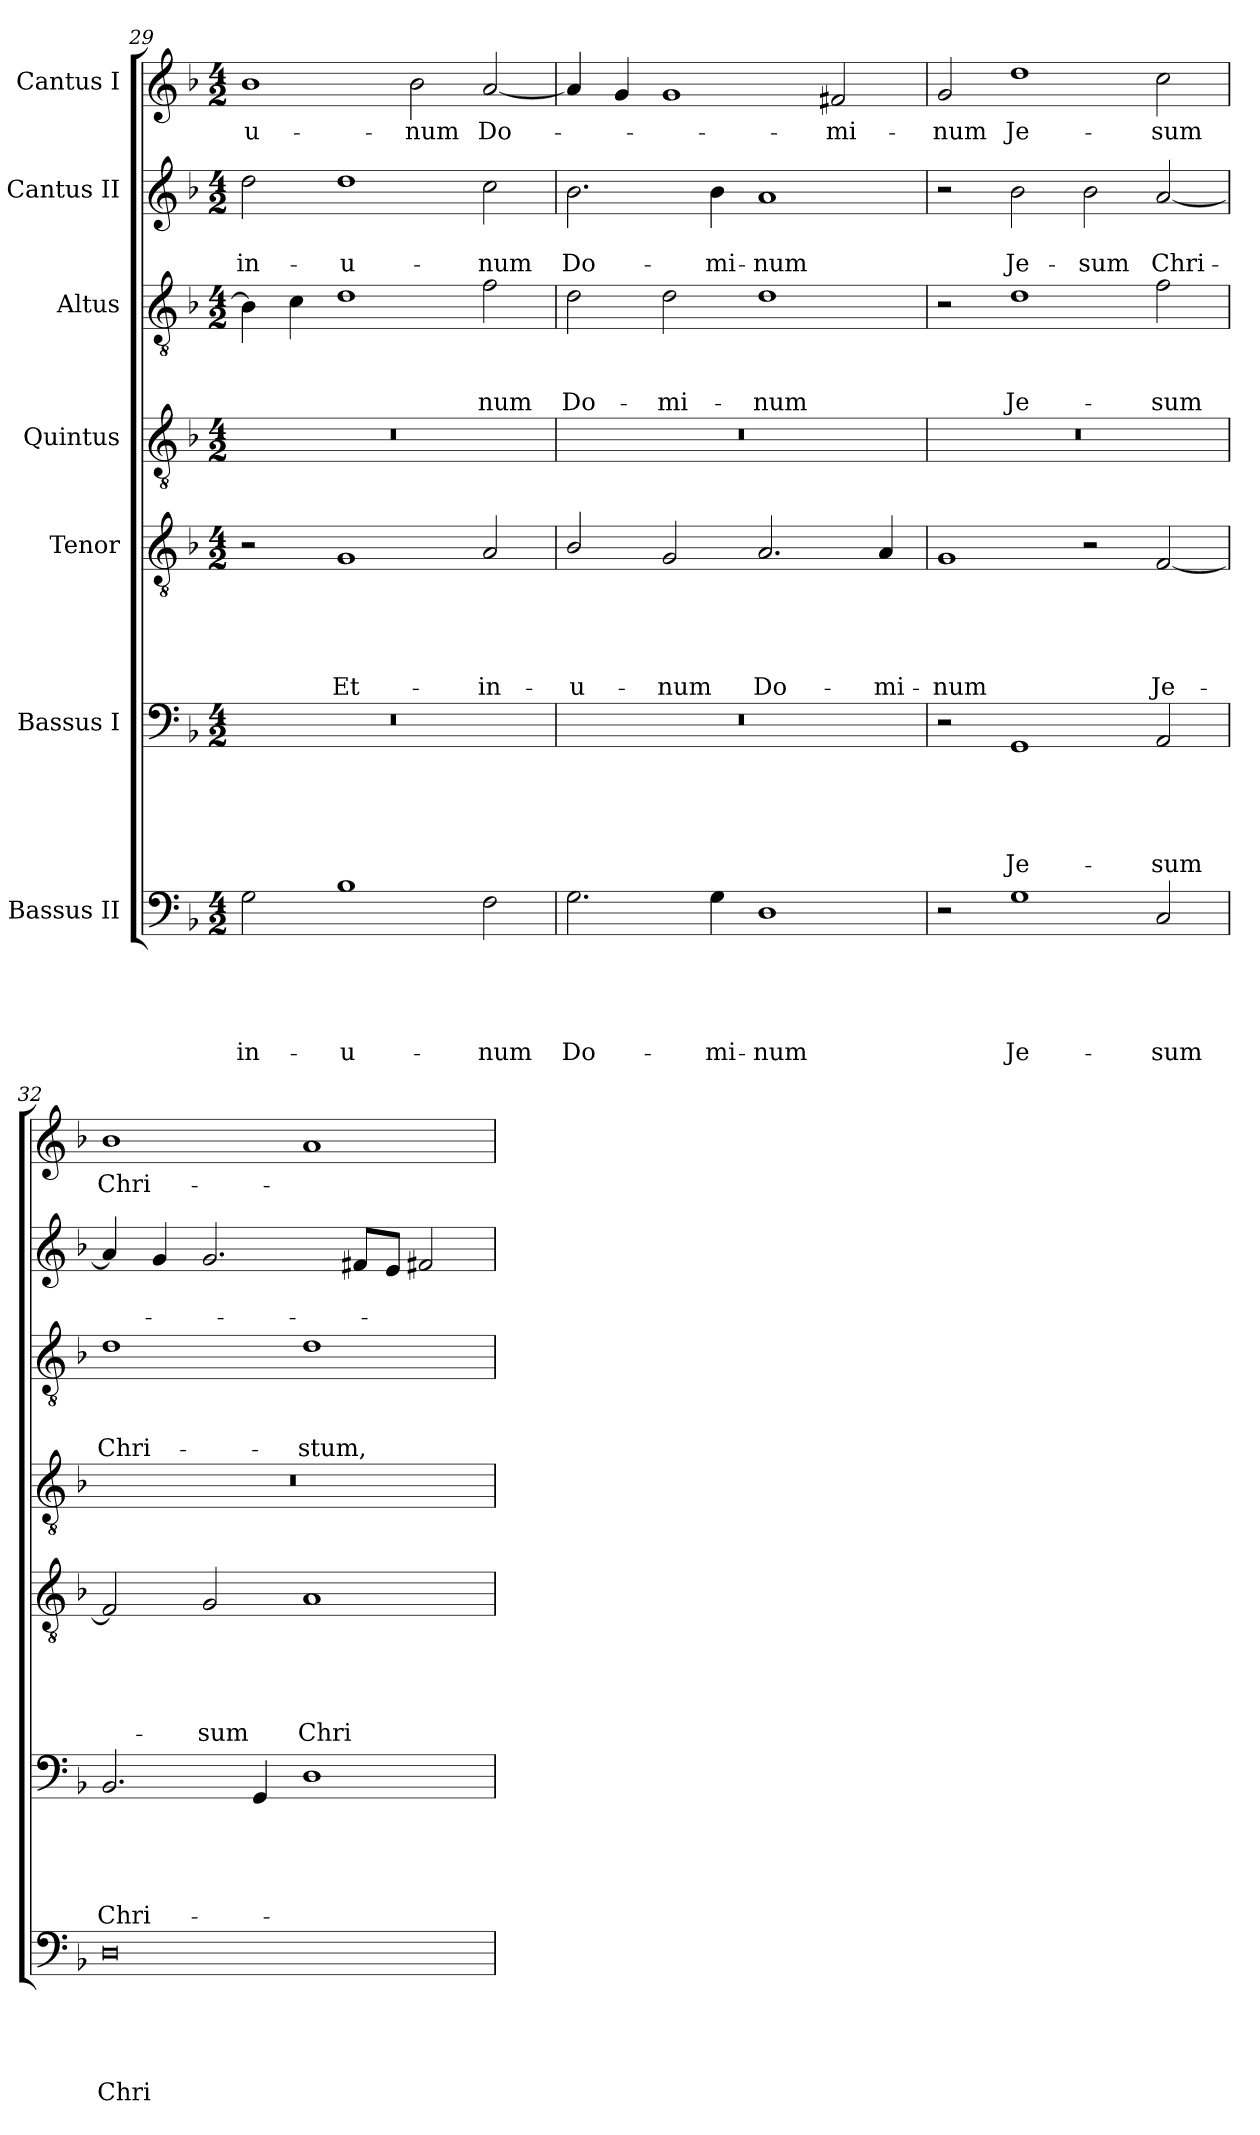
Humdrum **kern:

**kern	**text	**text	**text	**text	**text	**kern	**text	**text	**text	**text	**text	**kern	**text	**text	**text	**text	**text	**kern	**kern	**text	**text	**text	**kern	**text	**text	**kern	**text
*part7	*part7	*part7	*part7	*part7	*part7	*part6	*part6	*part6	*part6	*part6	*part6	*part5	*part5	*part5	*part5	*part5	*part5	*part4	*part3	*part3	*part3	*part3	*part2	*part2	*part2	*part1	*part1
*staff7	*staff7	*staff7	*staff7	*staff7	*staff7	*staff6	*staff6	*staff6	*staff6	*staff6	*staff6	*staff5	*staff5	*staff5	*staff5	*staff5	*staff5	*staff4	*staff3	*staff3	*staff3	*staff3	*staff2	*staff2	*staff2	*staff1	*staff1
*I"Bassus II	*	*	*	*	*	*I"Bassus I	*	*	*	*	*	*I"Tenor	*	*	*	*	*	*I"Quintus	*I"Altus	*	*	*	*I"Cantus II	*	*	*I"Cantus I	*
*clefF4	*	*	*	*	*	*clefF4	*	*	*	*	*	*clefGv2	*	*	*	*	*	*clefGv2	*clefGv2	*	*	*	*clefG2	*	*	*clefG2	*
*k[b-]	*	*	*	*	*	*k[b-]	*	*	*	*	*	*k[b-]	*	*	*	*	*	*k[b-]	*k[b-]	*	*	*	*k[b-]	*	*	*k[b-]	*
*M4/2	*	*	*	*	*	*M4/2	*	*	*	*	*	*M4/2	*	*	*	*	*	*M4/2	*M4/2	*	*	*	*M4/2	*	*	*M4/2	*
=29	=29	=29	=29	=29	=29	=29	=29	=29	=29	=29	=29	=29	=29	=29	=29	=29	=29	=29	=29	=29	=29	=29	=29	=29	=29	=29	=29
2G\	.	.	.	.	in-	0r	.	.	.	.	.	2r	.	.	.	.	.	0r	4B-\]	.	.	.	2dd\	.	in-	1b-\	u-
.	.	.	.	.	.	.	.	.	.	.	.	.	.	.	.	.	.	.	4c\	.	.	.	.	.	.	.	.
1B-\	.	.	.	.	u-	.	.	.	.	.	.	1G/	.	.	.	.	Et-	.	1d\	.	.	.	1dd\	.	u-	.	.
.	.	.	.	.	.	.	.	.	.	.	.	.	.	.	.	.	.	.	.	.	.	.	.	.	.	2b-\	-num
2F\	.	.	.	.	-num	.	.	.	.	.	.	2A/	.	.	.	.	in-	.	2f\	.	.	-num	2cc\	.	-num	[2a/	Do-
=30	=30	=30	=30	=30	=30	=30	=30	=30	=30	=30	=30	=30	=30	=30	=30	=30	=30	=30	=30	=30	=30	=30	=30	=30	=30	=30	=30
2.G\	.	.	.	.	Do-	0r	.	.	.	.	.	2B-/	.	.	.	.	u-	0r	2d\	.	.	Do-	2.b-\	.	Do-	4a/]	.
.	.	.	.	.	.	.	.	.	.	.	.	.	.	.	.	.	.	.	.	.	.	.	.	.	.	4g/	.
.	.	.	.	.	.	.	.	.	.	.	.	2G/	.	.	.	.	-num	.	2d\	.	.	-mi-	.	.	.	1g/	.
4G\	.	.	.	.	-mi-	.	.	.	.	.	.	.	.	.	.	.	.	.	.	.	.	.	4b-\	.	-mi-	.	.
1D\	.	.	.	.	-num	.	.	.	.	.	.	2.A/	.	.	.	.	Do-	.	1d\	.	.	-num	1a/	.	-num	.	.
.	.	.	.	.	.	.	.	.	.	.	.	.	.	.	.	.	.	.	.	.	.	.	.	.	.	2f#X/	-mi-
.	.	.	.	.	.	.	.	.	.	.	.	4A/	.	.	.	.	-mi-	.	.	.	.	.	.	.	.	.	.
=31	=31	=31	=31	=31	=31	=31	=31	=31	=31	=31	=31	=31	=31	=31	=31	=31	=31	=31	=31	=31	=31	=31	=31	=31	=31	=31	=31
2r	.	.	.	.	.	2r	.	.	.	.	.	1G/	.	.	.	.	-num	0r	2r	.	.	.	2r	.	.	2g/	-num
1G\	.	.	.	.	Je-	1GG/	.	.	.	.	Je-	.	.	.	.	.	.	.	1d/	.	.	Je-	2b-\	.	Je-	1dd\	Je-
.	.	.	.	.	.	.	.	.	.	.	.	2r	.	.	.	.	.	.	.	.	.	.	2b-\	.	-sum	.	.
2C/	.	.	.	.	-sum	2AA/	.	.	.	.	-sum	[2F/	.	.	.	.	Je-	.	2f\	.	.	-sum	[2a/	.	Chri-	2cc\	-sum
=32	=32	=32	=32	=32	=32	=32	=32	=32	=32	=32	=32	=32	=32	=32	=32	=32	=32	=32	=32	=32	=32	=32	=32	=32	=32	=32	=32
0D\	.	.	.	.	Chri-	2.BB-/	.	.	.	.	Chri-	2F/]	.	.	.	.	.	0r	1d\	.	.	Chri-	4a/]	.	.	1b-\	Chri-
.	.	.	.	.	.	.	.	.	.	.	.	.	.	.	.	.	.	.	.	.	.	.	4g/	.	.	.	.
.	.	.	.	.	.	.	.	.	.	.	.	2G/	.	.	.	.	-sum	.	.	.	.	.	2.g/	.	.	.	.
.	.	.	.	.	.	4GG/	.	.	.	.	.	.	.	.	.	.	.	.	.	.	.	.	.	.	.	.	.
.	.	.	.	.	.	1D\	.	.	.	.	.	1A/	.	.	.	.	Chri-	.	1d\	.	.	-stum,	.	.	.	1a/	.
.	.	.	.	.	.	.	.	.	.	.	.	.	.	.	.	.	.	.	.	.	.	.	8f#X/L	.	.	.	.
.	.	.	.	.	.	.	.	.	.	.	.	.	.	.	.	.	.	.	.	.	.	.	8e/J	.	.	.	.
.	.	.	.	.	.	.	.	.	.	.	.	.	.	.	.	.	.	.	.	.	.	.	2f#X/	.	.	.	.
=	=	=	=	=	=	=	=	=	=	=	=	=	=	=	=	=	=	=	=	=	=	=	=	=	=	=	=
*-	*-	*-	*-	*-	*-	*-	*-	*-	*-	*-	*-	*-	*-	*-	*-	*-	*-	*-	*-	*-	*-	*-	*-	*-	*-	*-	*-
